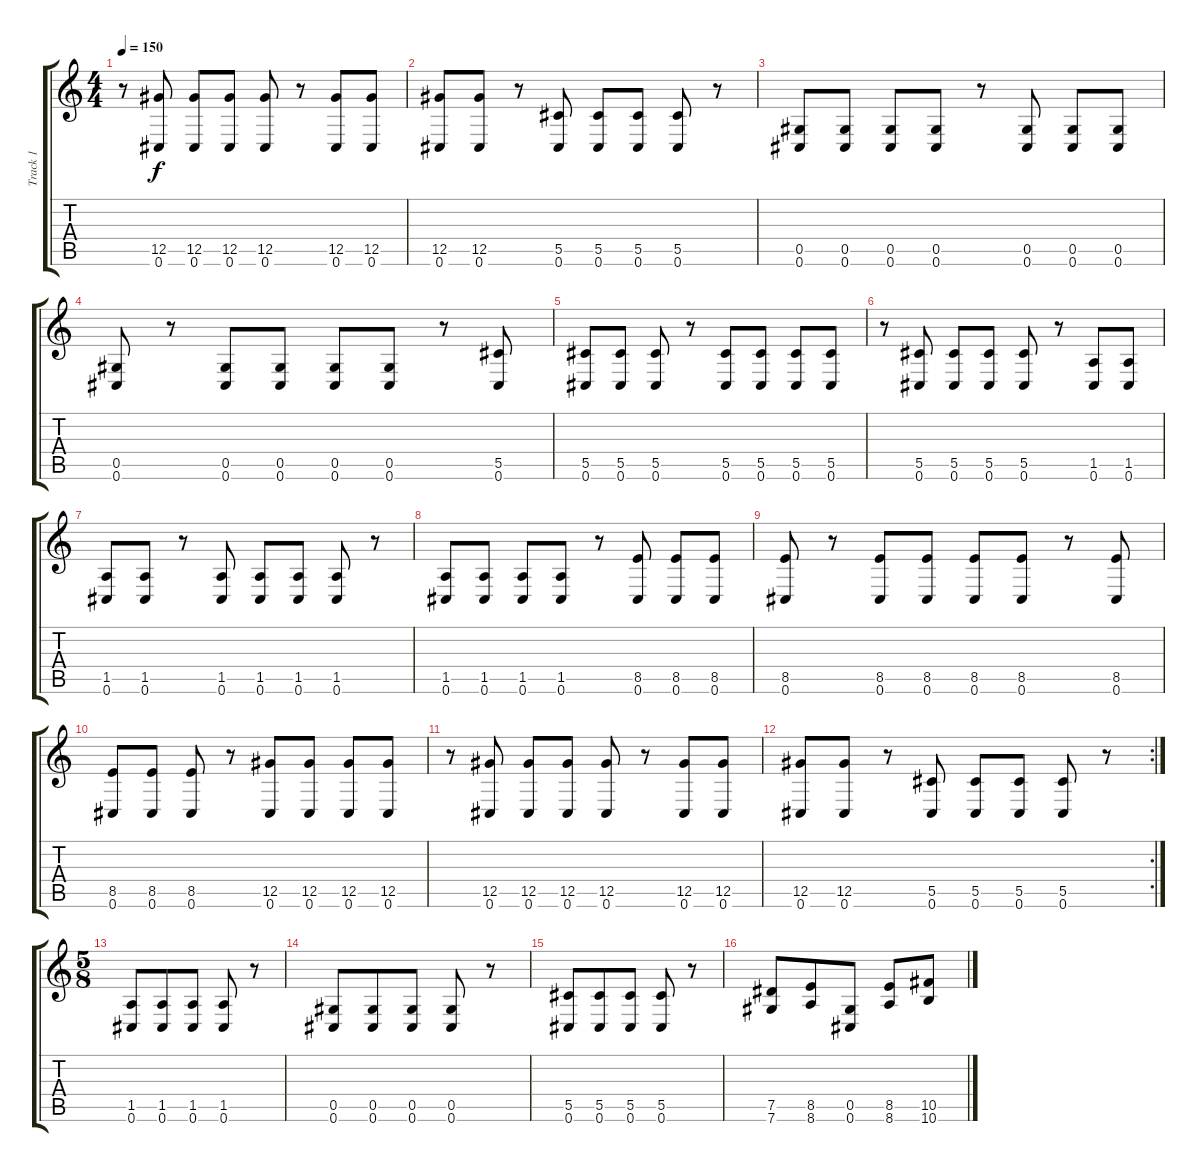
\track ("Track 1" "Track 1") {instrument distortionguitar}
\staff {score tabs}
\tuning (Eb4 Bb3 Gb3 Db3 Ab2 Db2) {hide}
\ts (4 4)
\tempo 150
\clef g2
\ks c
r.8{dy f} (12.5 0.6).8 (12.5 0.6).8 (12.5 0.6).8 (12.5 0.6).8 r.8 (12.5 0.6).8 (12.5 0.6).8 |
(12.5 0.6).8 (12.5 0.6).8 r.8 (5.5 0.6).8 (5.5 0.6).8 (5.5 0.6).8 (5.5 0.6).8 r.8 |
(0.5 0.6).8 (0.5 0.6).8 (0.5 0.6).8 (0.5 0.6).8 r.8 (0.5 0.6).8 (0.5 0.6).8 (0.5 0.6).8 |
(0.5 0.6).8 r.8 (0.5 0.6).8 (0.5 0.6).8 (0.5 0.6).8 (0.5 0.6).8 r.8 (5.5 0.6).8 |
(5.5 0.6).8 (5.5 0.6).8 (5.5 0.6).8 r.8 (5.5 0.6).8 (5.5 0.6).8 (5.5 0.6).8 (5.5 0.6).8 |
r.8 (5.5 0.6).8 (5.5 0.6).8 (5.5 0.6).8 (5.5 0.6).8 r.8 (1.5 0.6).8 (1.5 0.6).8 |
(1.5 0.6).8 (1.5 0.6).8 r.8 (1.5 0.6).8 (1.5 0.6).8 (1.5 0.6).8 (1.5 0.6).8 r.8 |
(1.5 0.6).8 (1.5 0.6).8 (1.5 0.6).8 (1.5 0.6).8 r.8 (8.5 0.6).8 (8.5 0.6).8 (8.5 0.6).8 |
(8.5 0.6).8 r.8 (8.5 0.6).8 (8.5 0.6).8 (8.5 0.6).8 (8.5 0.6).8 r.8 (8.5 0.6).8 |
(8.5 0.6).8 (8.5 0.6).8 (8.5 0.6).8 r.8 (12.5 0.6).8 (12.5 0.6).8 (12.5 0.6).8 (12.5 0.6).8 |
r.8 (12.5 0.6).8 (12.5 0.6).8 (12.5 0.6).8 (12.5 0.6).8 r.8 (12.5 0.6).8 (12.5 0.6).8 |
\rc 2
(12.5 0.6).8 (12.5 0.6).8 r.8 (5.5 0.6).8 (5.5 0.6).8 (5.5 0.6).8 (5.5 0.6).8 r.8 |
\ts (5 8)
(1.5 0.6).8 (1.5 0.6).8 (1.5 0.6).8 (1.5 0.6).8 r.8 |
(0.5 0.6).8 (0.5 0.6).8 (0.5 0.6).8 (0.5 0.6).8 r.8 |
(5.5 0.6).8 (5.5 0.6).8 (5.5 0.6).8 (5.5 0.6).8 r.8 |
(7.5 7.6).8 (8.5 8.6).8 (0.5 0.6).8 (8.5 8.6).8 (10.5 10.6).8
